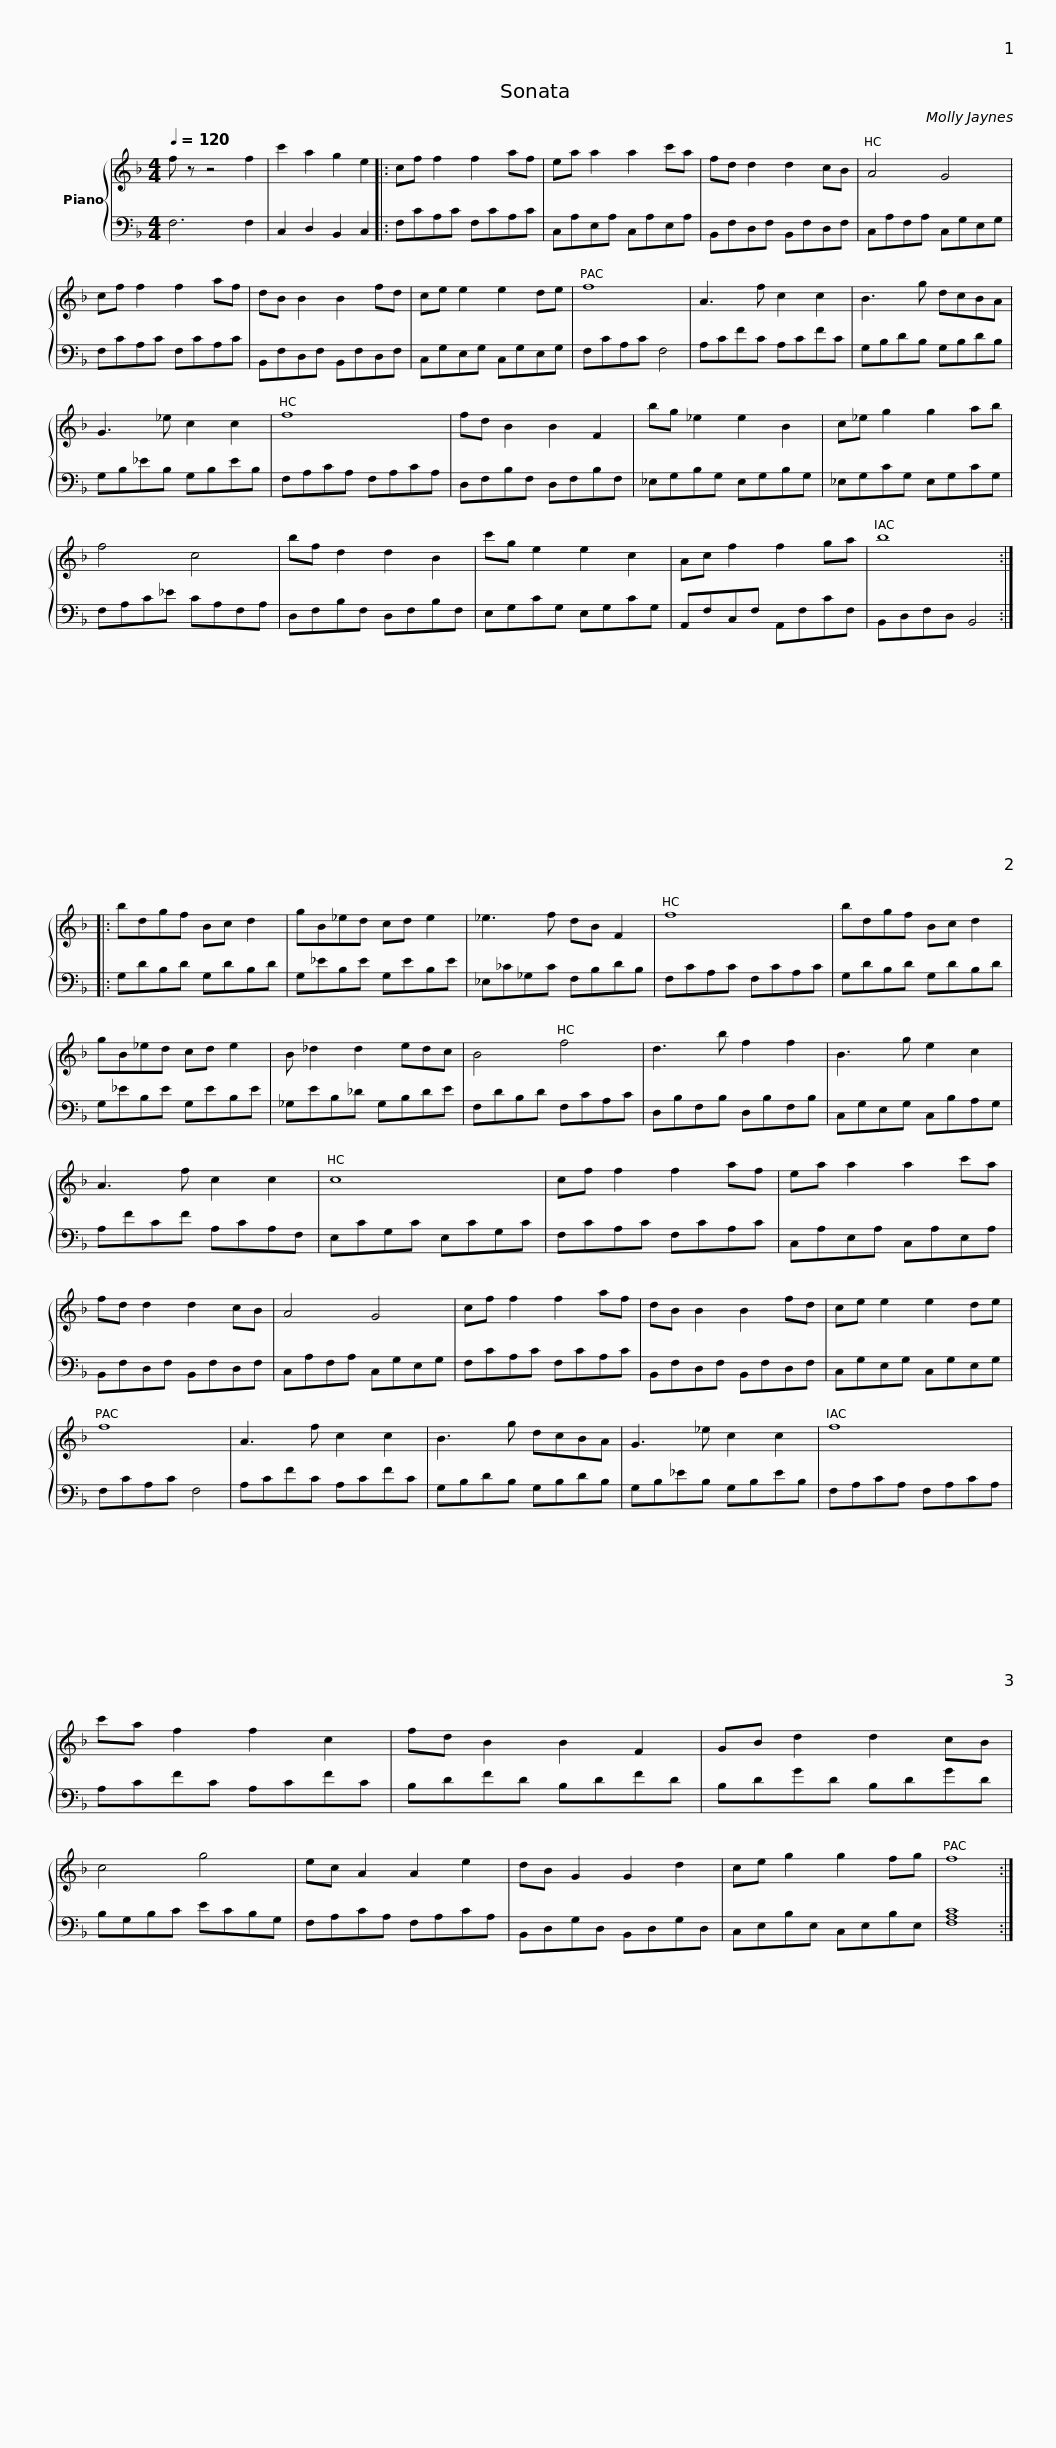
X:1
%%score { 1 | 2 }
L:1/8
Q:1/4=120
M:4/4
I:linebreak $
K:F
V:1 treble
V:2 bass
V:1
 f z z4 f2 | c'2 a2 g2 e2 |: cf f2 f2 af | ea a2 a2 c'a | fd d2 d2 cB | %5
 A4 G4 |$ cf f2 f2 af | dB B2 B2 fd | ce e2 e2 de | f8 | %10
 A3 f c2 c2 |$ B3 g dcBA | G3 _e c2 c2 | f8 | fd B2 B2 F2 | %15
 bg _e2 e2 B2 |$ c_e g2 g2 ab | f4 c4 | bf d2 d2 B2 | c'g e2 e2 c2 | %20
 Ac f2 f2 ga |$ b8 :: bdgf Bc d2 | gB_ed cd e2 | _e3 f dB F2 | %25
 f8 |$ bdgf Bc d2 | gB_ed cd e2 | B _d2 d2 edc | B4 f4 |$ %30
 d3 b f2 f2 | B3 g e2 c2 | A3 f c2 c2 | c8 | cf f2 f2 af |$ %35
 ea a2 a2 c'a | fd d2 d2 cB | A4 G4 | cf f2 f2 af | dB B2 B2 fd |$ %40
 ce e2 e2 de | f8 | A3 f c2 c2 | B3 g dcBA | G3 _e c2 c2 |$ %45
 f8 | c'a f2 f2 c2 | fd B2 B2 F2 | GB d2 d2 cB |$ c4 g4 | %50
 ec A2 A2 e2 | dB G2 G2 d2 | ce g2 g2 fg | f8 :| %54
V:2
 F,6 F,2 | C,2 D,2 B,,2 C,2 |: F,CA,C F,CA,C | C,A,E,A, C,A,E,A, | B,,F,D,F, B,,F,D,F, | %5
 C,A,F,A, C,G,E,G, |$ F,CA,C F,CA,C | B,,F,D,F, B,,F,D,F, | C,G,E,G, C,G,E,G, | F,CA,C F,4 | %10
 A,CFC A,CFC |$ G,B,DB, G,B,DB, | G,B,_EB, G,B,EB, | F,A,CA, F,A,CA, | D,F,B,F, D,F,B,F, | %15
 _E,G,B,G, E,G,B,G, |$ _E,G,CG, E,G,CG, | F,A,C_E CA,F,A, | D,F,B,F, D,F,B,F, | E,G,CG, E,G,CG, | %20
 A,,F,C,F, A,,F,CF, |$ B,,D,F,D, B,,4 :: G,DB,D G,DB,D | G,_EB,E G,EB,E | _E,_C_G,C F,B,DB, | %25
 F,CA,C F,CA,C |$ G,DB,D G,DB,D | G,_EB,E G,EB,E | _G,EB,_D G,B,DE | F,DB,D F,CA,C |$ %30
 D,B,F,B, D,B,F,B, | C,G,E,G, C,B,A,G, | A,FCF A,CA,F, | E,CG,C E,CG,C | F,CA,C F,CA,C |$ %35
 C,A,E,A, C,A,E,A, | B,,F,D,F, B,,F,D,F, | C,A,F,A, C,G,E,G, | F,CA,C F,CA,C | B,,F,D,F, B,,F,D,F, |$ %40
 C,G,E,G, C,G,E,G, | F,CA,C F,4 | A,CFC A,CFC | G,B,DB, G,B,DB, | G,B,_EB, G,B,EB, |$ %45
 F,A,CA, F,A,CA, | A,CFC A,CFC | B,DFD B,DFD | B,DGD B,DGD |$ B,G,B,C ECB,G, | %50
 F,A,CA, F,A,CA, | B,,D,G,D, B,,D,G,D, | C,E,B,E, C,E,B,E, | [F,A,C]8 :| %54
